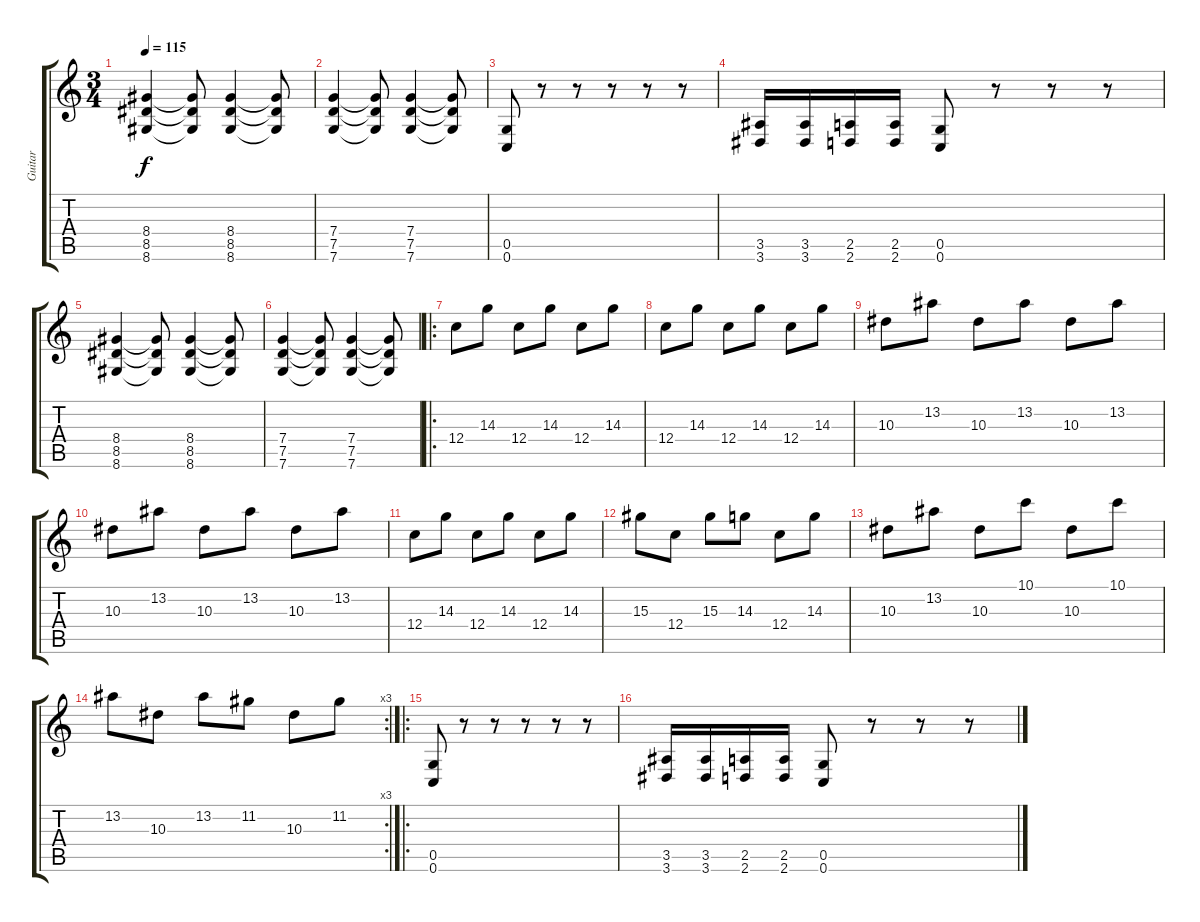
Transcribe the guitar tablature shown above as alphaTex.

\track ("Guitar" "Guitar") {instrument electricguitarclean}
\staff {score tabs}
\tuning (D4 A3 F3 C3 G2 C2) {hide}
\ts (3 4)
\tempo 115
\clef g2
\ks c
(8.4 8.5 8.6).4{dy f} (8.4{t} 8.5{t} 8.6{t}).8 (8.4 8.5 8.6).4 (8.4{t} 8.5{t} 8.6{t}).8 |
(7.4 7.5 7.6).4 (7.4{t} 7.5{t} 7.6{t}).8 (7.4 7.5 7.6).4 (7.4{t} 7.5{t} 7.6{t}).8 |
(0.5 0.6).8 r.8 r.8 r.8 r.8 r.8 |
(3.5 3.6).16 (3.5 3.6).16 (2.5 2.6).16 (2.5 2.6).16 (0.5 0.6).8 r.8 r.8 r.8 |
(8.4 8.5 8.6).4 (8.4{t} 8.5{t} 8.6{t}).8 (8.4 8.5 8.6).4 (8.4{t} 8.5{t} 8.6{t}).8 |
(7.4 7.5 7.6).4 (7.4{t} 7.5{t} 7.6{t}).8 (7.4 7.5 7.6).4 (7.4{t} 7.5{t} 7.6{t}).8 |
\ro
12.4.8 14.3.8 12.4.8 14.3.8 12.4.8 14.3.8 |
12.4.8 14.3.8 12.4.8 14.3.8 12.4.8 14.3.8 |
10.3.8 13.2.8 10.3.8 13.2.8 10.3.8 13.2.8 |
10.3.8 13.2.8 10.3.8 13.2.8 10.3.8 13.2.8 |
12.4.8 14.3.8 12.4.8 14.3.8 12.4.8 14.3.8 |
15.3.8 12.4.8 15.3.8 14.3.8 12.4.8 14.3.8 |
10.3.8 13.2.8 10.3.8 10.1.8 10.3.8 10.1.8 |
\rc 3
13.2.8 10.3.8 13.2.8 11.2.8 10.3.8 11.2.8 |
\ro
(0.5 0.6).8 r.8 r.8 r.8 r.8 r.8 |
(3.5 3.6).16 (3.5 3.6).16 (2.5 2.6).16 (2.5 2.6).16 (0.5 0.6).8 r.8 r.8 r.8
